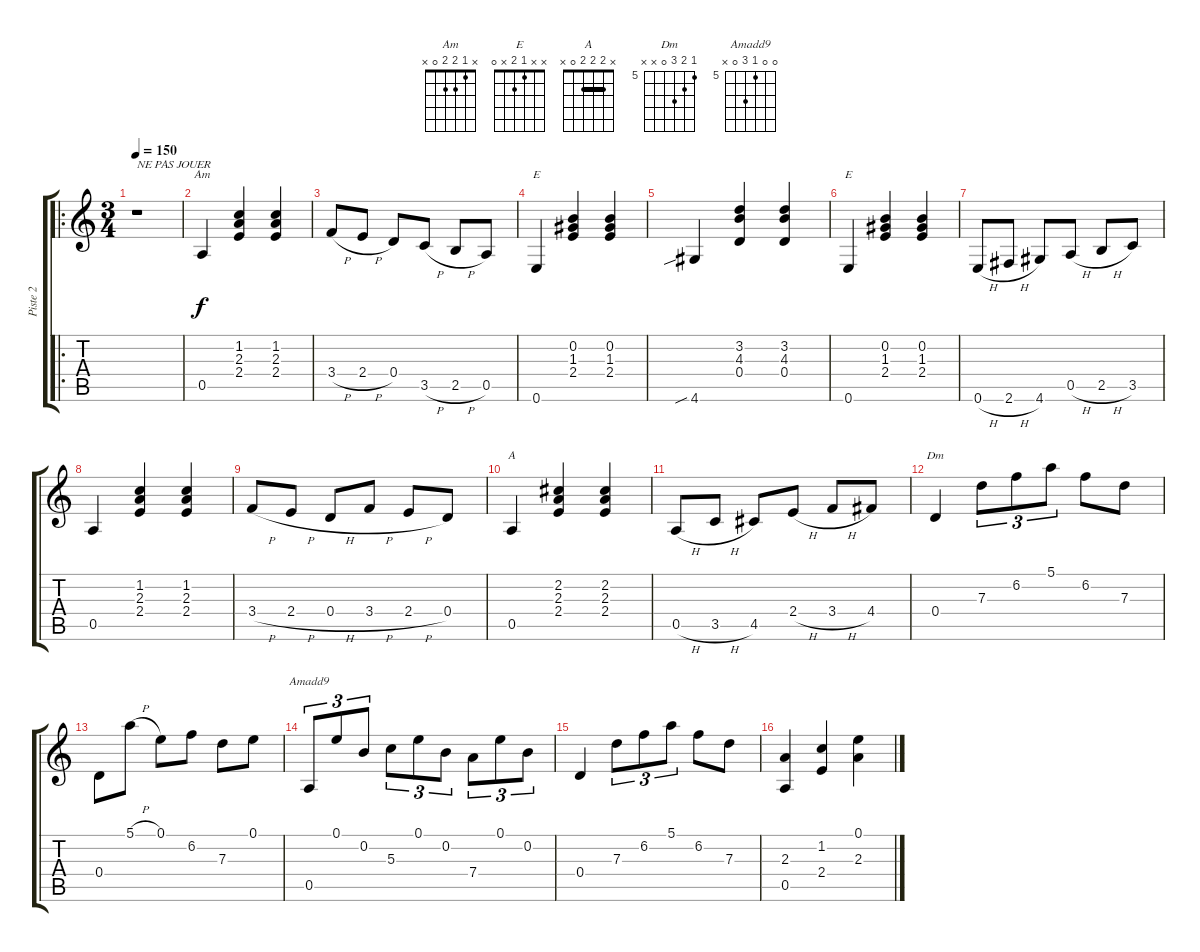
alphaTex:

\track ("Piste 2" "Piste 2") {instrument electricbasspick}
\staff {score tabs}
\tuning (E4 B3 G3 D3 A2 E2) {hide}
\chord ("Am" x 1 2 2 0 x)
\chord ("E" x 0 1 2 x 0)
\chord ("E" x x 1 2 x 0)
\chord ("A" x 2 2 2 0 x) {barre 2}
\chord ("Dm" 5 6 7 0 x x) {firstfret 5}
\chord ("Amadd9" 0 0 5 7 0 x) {firstfret 5}
\ro
\ts (3 4)
\tempo 150
\clef g2
\ks c
r.1{txt "NE PAS JOUER" dy f instrument electricbasspick} |
0.5.4{ch "Am"} (1.2 2.3 2.4).4 (1.2 2.3 2.4).4 |
3.4{h}.8 2.4{h}.8 0.4.8 3.5{h}.8 2.5{h}.8 0.5.8 |
0.6.4{ch "E"} (0.2 1.3 2.4).4 (0.2 1.3 2.4).4 |
4.6{sib}.4 (3.2 4.3 0.4).4 (3.2 4.3 0.4).4 |
0.6.4{ch "E"} (0.2 1.3 2.4).4 (0.2 1.3 2.4).4 |
0.6{h}.8 2.6{h}.8 4.6.8 0.5{h}.8 2.5{h}.8 3.5.8 |
0.5.4 (1.2 2.3 2.4).4 (1.2 2.3 2.4).4 |
3.4{h}.8 2.4{h}.8 0.4{h}.8 3.4{h}.8 2.4{h}.8 0.4.8 |
0.5.4{ch "A"} (2.2 2.3 2.4).4 (2.2 2.3 2.4).4 |
0.5{h}.8 3.5{h}.8 4.5.8 2.4{h}.8 3.4{h}.8 4.4.8 |
0.4.4{ch "Dm"} 7.3.8{tu (3 2)} 6.2.8{tu (3 2)} 5.1.8{tu (3 2)} 6.2.8 7.3.8 |
0.4.8 5.1{h}.8 0.1.8 6.2.8 7.3.8 0.1.8 |
0.5.8{tu (3 2) ch "Amadd9"} 0.1.8{tu (3 2)} 0.2.8{tu (3 2)} 5.3.8{tu (3 2)} 0.1.8{tu (3 2)} 0.2.8{tu (3 2)} 7.4.8{tu (3 2)} 0.1.8{tu (3 2)} 0.2.8{tu (3 2)} |
0.4.4 7.3.8{tu (3 2)} 6.2.8{tu (3 2)} 5.1.8{tu (3 2)} 6.2.8 7.3.8 |
(2.3 0.5).4 (1.2 2.4).4 (0.1 2.3).4
